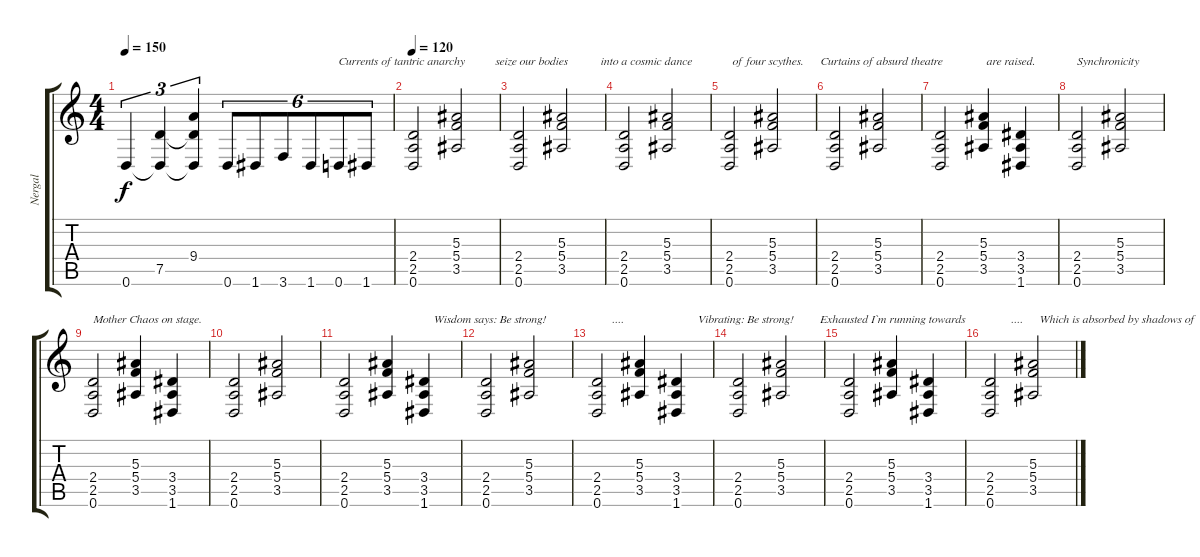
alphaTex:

\track ("Nergal" "Nergal") {instrument distortionguitar}
\staff {score tabs}
\tuning (D4 A3 F3 C3 G2 D2) {hide}
\ts (4 4)
\tempo 150
\clef g2
\ks c
0.6.4{tu (3 2) dy f} (7.5 0.6{t}).4{tu (3 2)} (9.4 7.5{t} 0.6{t}).4{tu (3 2)} 0.6.8{tu (6 4)} 1.6.8{tu (6 4)} 3.6.8{tu (6 4)} 1.6.8{tu (6 4)} 0.6.8{tu (6 4) txt "Currents of tantric anarchy"} 1.6.8{tu (6 4)} |
\tempo 120
(2.4 2.5 0.6).2 (5.3 5.4 3.5).2{txt "             seize our bodies"} |
(2.4 2.5 0.6).2 (5.3 5.4 3.5).2{txt "             into a cosmic dance"} |
(2.4 2.5 0.6).2 (5.3 5.4 3.5).2 |
(2.4 2.5 0.6).2{txt " of four scythes."} (5.3 5.4 3.5).2{txt "                Curtains of absurd theatre"} |
(2.4 2.5 0.6).2 (5.3 5.4 3.5).2 |
(2.4 2.5 0.6).2 (5.3 5.4 3.5).4{txt " are raised."} (3.4 3.5 1.6).4 |
(2.4 2.5 0.6).2{txt "Synchronicity"} (5.3 5.4 3.5).2 |
(2.4 2.5 0.6).2{txt "Mother Chaos on stage."} (5.3 5.4 3.5).4 (3.4 3.5 1.6).4 |
(2.4 2.5 0.6).2 (5.3 5.4 3.5).2 |
(2.4 2.5 0.6).2 (5.3 5.4 3.5).4 (3.4 3.5 1.6).4{txt "   Wisdom says: Be strong!"} |
(2.4 2.5 0.6).2 (5.3 5.4 3.5).2 |
(2.4 2.5 0.6).2{txt "     ...."} (5.3 5.4 3.5).4 (3.4 3.5 1.6).4{txt "       Vibrating: Be strong!"} |
(2.4 2.5 0.6).2 (5.3 5.4 3.5).2{txt "             Exhausted I`m running towards"} |
(2.4 2.5 0.6).2 (5.3 5.4 3.5).4 (3.4 3.5 1.6).4 |
(2.4 2.5 0.6).2{txt "       ...."} (5.3 5.4 3.5).2{txt "  Which is absorbed by shadows of"}
